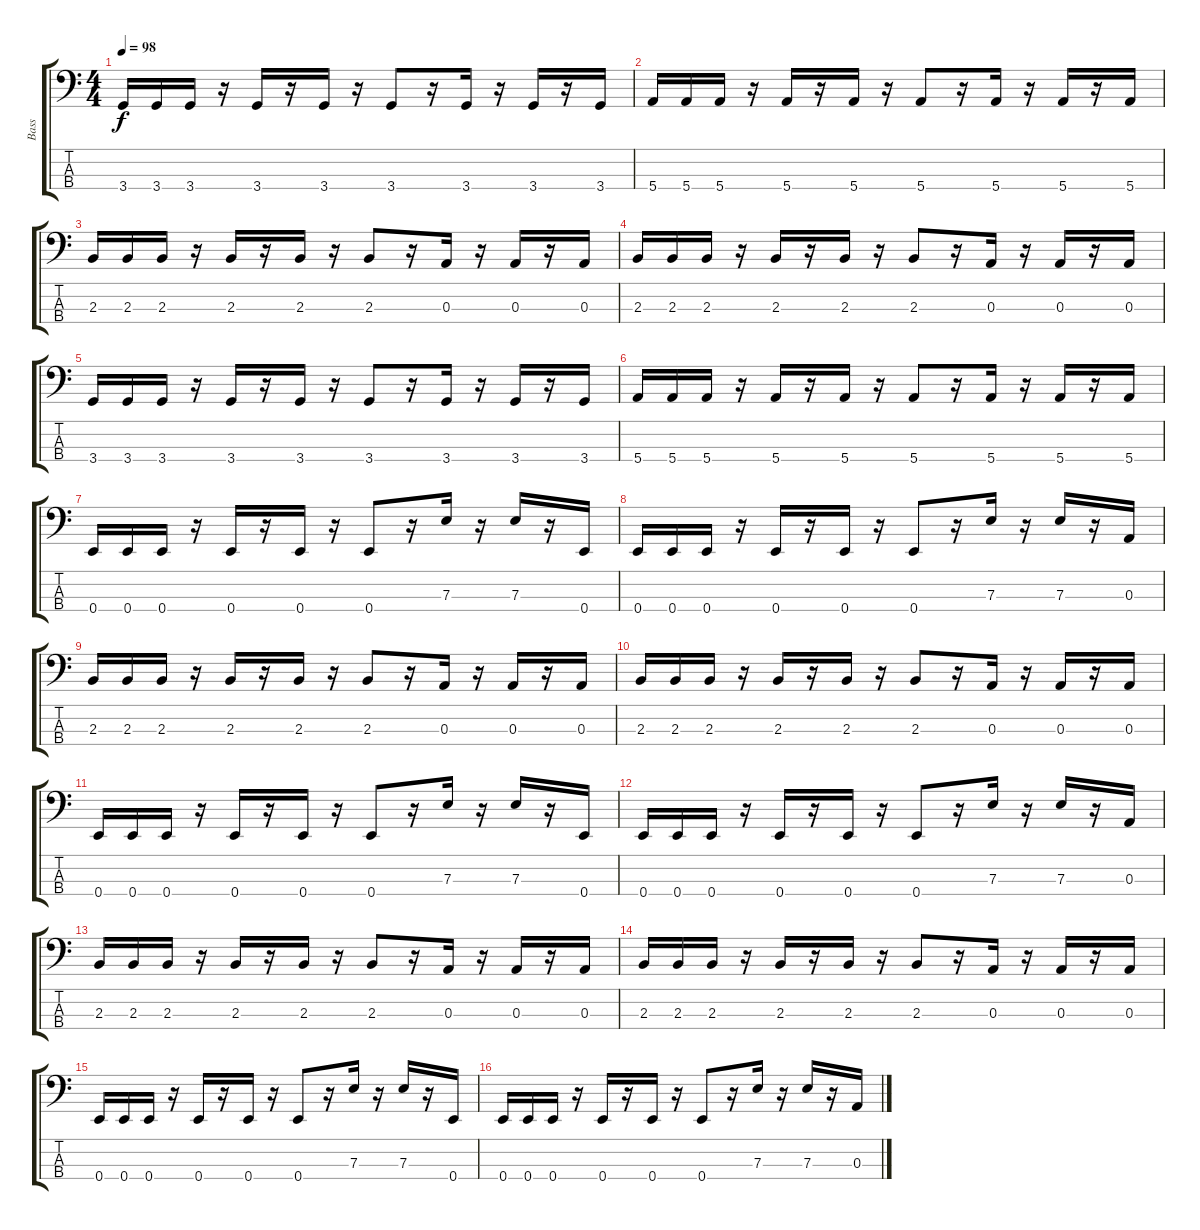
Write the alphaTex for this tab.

\track ("Bass" "Bass") {instrument electricbassfinger}
\staff {score tabs}
\tuning (G2 D2 A1 E1) {hide}
\ts (4 4)
\tempo 98
\clef f4
\ks c
3.4.16{dy f} 3.4.16 3.4.16 r.16 3.4.16 r.16 3.4.16 r.16 3.4.8 r.16 3.4.16 r.16 3.4.16 r.16 3.4.16 |
5.4.16 5.4.16 5.4.16 r.16 5.4.16 r.16 5.4.16 r.16 5.4.8 r.16 5.4.16 r.16 5.4.16 r.16 5.4.16 |
2.3.16 2.3.16 2.3.16 r.16 2.3.16 r.16 2.3.16 r.16 2.3.8 r.16 0.3.16 r.16 0.3.16 r.16 0.3.16 |
2.3.16 2.3.16 2.3.16 r.16 2.3.16 r.16 2.3.16 r.16 2.3.8 r.16 0.3.16 r.16 0.3.16 r.16 0.3.16 |
3.4.16 3.4.16 3.4.16 r.16 3.4.16 r.16 3.4.16 r.16 3.4.8 r.16 3.4.16 r.16 3.4.16 r.16 3.4.16 |
5.4.16 5.4.16 5.4.16 r.16 5.4.16 r.16 5.4.16 r.16 5.4.8 r.16 5.4.16 r.16 5.4.16 r.16 5.4.16 |
0.4.16 0.4.16 0.4.16 r.16 0.4.16 r.16 0.4.16 r.16 0.4.8 r.16 7.3.16 r.16 7.3.16 r.16 0.4.16 |
0.4.16 0.4.16 0.4.16 r.16 0.4.16 r.16 0.4.16 r.16 0.4.8 r.16 7.3.16 r.16 7.3.16 r.16 0.3.16 |
2.3.16 2.3.16 2.3.16 r.16 2.3.16 r.16 2.3.16 r.16 2.3.8 r.16 0.3.16 r.16 0.3.16 r.16 0.3.16 |
2.3.16 2.3.16 2.3.16 r.16 2.3.16 r.16 2.3.16 r.16 2.3.8 r.16 0.3.16 r.16 0.3.16 r.16 0.3.16 |
0.4.16 0.4.16 0.4.16 r.16 0.4.16 r.16 0.4.16 r.16 0.4.8 r.16 7.3.16 r.16 7.3.16 r.16 0.4.16 |
0.4.16 0.4.16 0.4.16 r.16 0.4.16 r.16 0.4.16 r.16 0.4.8 r.16 7.3.16 r.16 7.3.16 r.16 0.3.16 |
2.3.16 2.3.16 2.3.16 r.16 2.3.16 r.16 2.3.16 r.16 2.3.8 r.16 0.3.16 r.16 0.3.16 r.16 0.3.16 |
2.3.16 2.3.16 2.3.16 r.16 2.3.16 r.16 2.3.16 r.16 2.3.8 r.16 0.3.16 r.16 0.3.16 r.16 0.3.16 |
0.4.16 0.4.16 0.4.16 r.16 0.4.16 r.16 0.4.16 r.16 0.4.8 r.16 7.3.16 r.16 7.3.16 r.16 0.4.16 |
0.4.16 0.4.16 0.4.16 r.16 0.4.16 r.16 0.4.16 r.16 0.4.8 r.16 7.3.16 r.16 7.3.16 r.16 0.3.16
